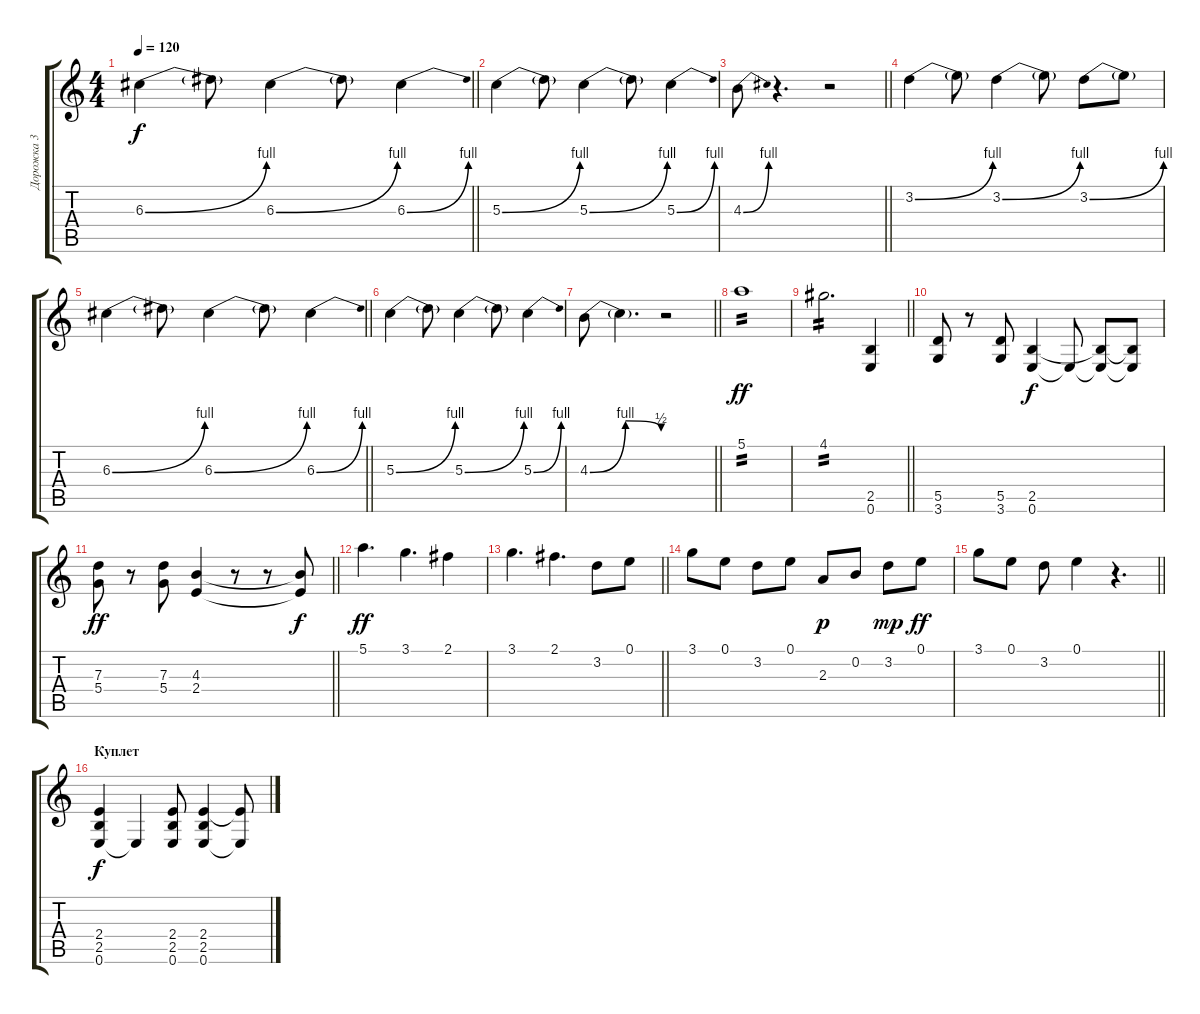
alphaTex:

\track ("Дорожка 3" "Дорожка 3") {instrument distortionguitar}
\staff {score tabs}
\tuning (E4 B3 G3 D3 A2 E2) {hide}
\ts (4 4)
\tempo 120
\clef g2
\barLineRight lightlight
\ks c
6.3{be (bend 0 0 60 4)}.4{dy f} 6.3{t}.8 6.3{be (bend 0 0 60 4)}.4 6.3{t}.8 6.3{be (bend 0 0 60 4)}.4 |
5.3{be (bend 0 0 60 4)}.4 5.3{t}.8 5.3{be (bend 0 0 60 4)}.4 5.3{t}.8 5.3{be (bend 0 0 60 4)}.4 |
\barLineRight lightlight
4.3{be (bend 0 0 60 4)}.8 r.4{d} r.2 |
3.2{be (bend 0 0 60 4)}.4 3.2{t}.8 3.2{be (bend 0 0 60 4)}.4 3.2{t}.8 3.2{be (bend 0 0 60 4)}.8 3.2{t}.8 |
\barLineRight lightlight
6.3{be (bend 0 0 60 4)}.4 6.3{t}.8 6.3{be (bend 0 0 60 4)}.4 6.3{t}.8 6.3{be (bend 0 0 60 4)}.4 |
5.3{be (bend 0 0 60 4)}.4 5.3{t}.8 5.3{be (bend 0 0 60 4)}.4 5.3{t}.8 5.3{be (bend 0 0 60 4)}.4 |
\barLineRight lightlight
4.3{be (bendrelease 0 0 5 4 5 4 60 2)}.8 4.3{t}.4{d} r.2 |
5.1.1{tp 2 dy ff} |
\barLineRight lightlight
4.1.2{d tp 2} (2.5 0.6).4 |
(5.5 3.6).8 r.8 (5.5 3.6).8 (2.5 0.6).4{dy f} 0.6{t}.8 (2.5{t} 0.6{t}).8 (2.5{t} 0.6{t}).8 |
\barLineRight lightlight
(7.3 5.4).8{dy ff} r.8 (7.3 5.4).8 (4.3 2.4).4 r.8 r.8 (4.3{t} 2.4{t}).8{dy f} |
5.1.4{d dy ff} 3.1.4{d} 2.1.4 |
\barLineRight lightlight
3.1.4{d} 2.1.4{d} 3.2.8 0.1.8 |
3.1.8 0.1.8 3.2.8 0.1.8 2.3.8{dy p} 0.2.8 3.2.8{dy mp} 0.1.8{dy ff} |
\barLineRight lightlight
3.1.8 0.1.8 3.2.8 0.1.4 r.4{d} |
\section ("" "Куплет")
(2.4 2.5 0.6).4{dy f} 0.6{t}.4 (2.4 2.5 0.6).8 (2.4 2.5 0.6).4 (2.4{t} 0.6{t}).8
